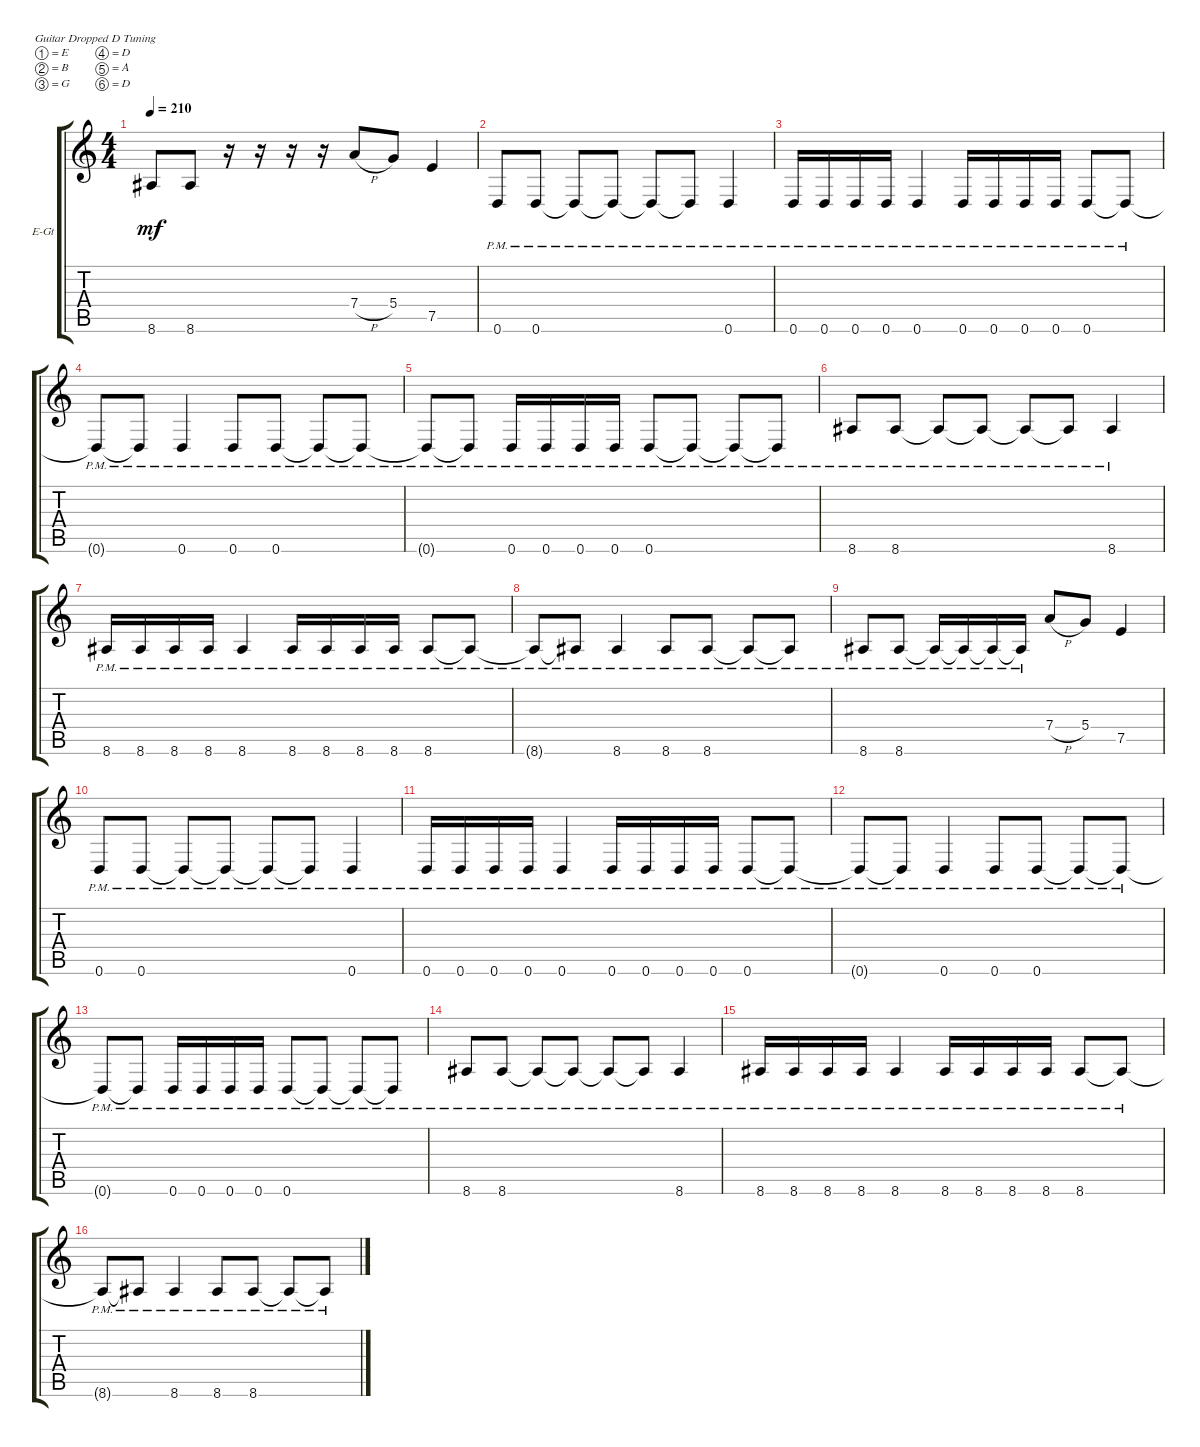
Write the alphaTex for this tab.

\defaultSystemsLayout 4
\bracketExtendMode groupsimilarinstruments
\firstSystemTrackNameOrientation horizontal
\otherSystemsTrackNameOrientation horizontal
\track ("Rhythm 2" "E-Gt") {instrument distortionguitar}
\staff {score tabs}
\tuning (E4 B3 G3 D3 A2 D2)
\ts (4 4)
\tempo 210
\clef g2
\ks c
8.6.8{dy mf} 8.6.8 r.16 r.16 r.16 r.16 7.4{h}.8 5.4.8 7.5.4 |
0.6{pm}.8 0.6{pm}.8 0.6{pm t}.8 0.6{pm t}.8 0.6{pm t}.8 0.6{pm t}.8 0.6{pm}.4 |
0.6{pm}.16 0.6{pm}.16 0.6{pm}.16 0.6{pm}.16 0.6{pm}.4 0.6{pm}.16 0.6{pm}.16 0.6{pm}.16 0.6{pm}.16 0.6{pm}.8 0.6{pm t}.8 |
0.6{pm t}.8 0.6{pm t}.8 0.6{pm}.4 0.6{pm}.8 0.6{pm}.8 0.6{pm t}.8 0.6{pm t}.8 |
0.6{pm t}.8 0.6{pm t}.8 0.6{pm}.16 0.6{pm}.16 0.6{pm}.16 0.6{pm}.16 0.6{pm}.8 0.6{pm t}.8 0.6{pm t}.8 0.6{pm t}.8 |
8.6{pm}.8 8.6{pm}.8 8.6{pm t}.8 8.6{pm t}.8 8.6{pm t}.8 8.6{pm t}.8 8.6{pm}.4 |
8.6{pm}.16 8.6{pm}.16 8.6{pm}.16 8.6{pm}.16 8.6{pm}.4 8.6{pm}.16 8.6{pm}.16 8.6{pm}.16 8.6{pm}.16 8.6{pm}.8 8.6{pm t}.8 |
8.6{pm t}.8 8.6{pm t}.8 8.6{pm}.4 8.6{pm}.8 8.6{pm}.8 8.6{pm t}.8 8.6{pm t}.8 |
8.6{pm}.8 8.6{pm}.8 8.6{pm t}.16 8.6{pm t}.16 8.6{pm t}.16 8.6{pm t}.16 7.4{h}.8 5.4.8 7.5.4 |
0.6{pm}.8 0.6{pm}.8 0.6{pm t}.8 0.6{pm t}.8 0.6{pm t}.8 0.6{pm t}.8 0.6{pm}.4 |
0.6{pm}.16 0.6{pm}.16 0.6{pm}.16 0.6{pm}.16 0.6{pm}.4 0.6{pm}.16 0.6{pm}.16 0.6{pm}.16 0.6{pm}.16 0.6{pm}.8 0.6{pm t}.8 |
0.6{pm t}.8 0.6{pm t}.8 0.6{pm}.4 0.6{pm}.8 0.6{pm}.8 0.6{pm t}.8 0.6{pm t}.8 |
0.6{pm t}.8 0.6{pm t}.8 0.6{pm}.16 0.6{pm}.16 0.6{pm}.16 0.6{pm}.16 0.6{pm}.8 0.6{pm t}.8 0.6{pm t}.8 0.6{pm t}.8 |
8.6{pm}.8 8.6{pm}.8 8.6{pm t}.8 8.6{pm t}.8 8.6{pm t}.8 8.6{pm t}.8 8.6{pm}.4 |
8.6{pm}.16 8.6{pm}.16 8.6{pm}.16 8.6{pm}.16 8.6{pm}.4 8.6{pm}.16 8.6{pm}.16 8.6{pm}.16 8.6{pm}.16 8.6{pm}.8 8.6{pm t}.8 |
8.6{pm t}.8 8.6{pm t}.8 8.6{pm}.4 8.6{pm}.8 8.6{pm}.8 8.6{pm t}.8 8.6{pm t}.8
